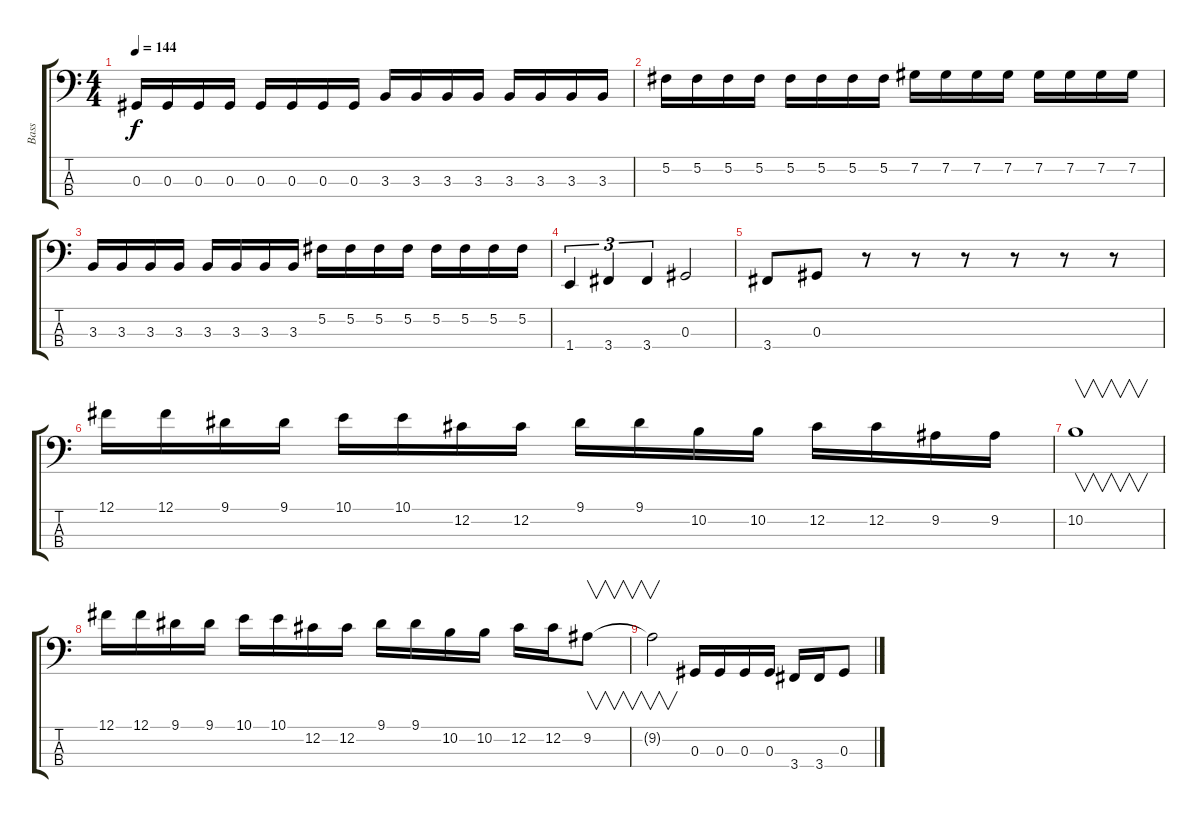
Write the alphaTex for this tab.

\track ("Bass" "Bass") {instrument electricbasspick}
\staff {score tabs}
\tuning (Gb2 Db2 Ab1 Eb1) {hide}
\ts (4 4)
\tempo 144
\clef f4
\ks c
0.3.16{dy f} 0.3.16 0.3.16 0.3.16 0.3.16 0.3.16 0.3.16 0.3.16 3.3.16 3.3.16 3.3.16 3.3.16 3.3.16 3.3.16 3.3.16 3.3.16 |
5.2.16 5.2.16 5.2.16 5.2.16 5.2.16 5.2.16 5.2.16 5.2.16 7.2.16 7.2.16 7.2.16 7.2.16 7.2.16 7.2.16 7.2.16 7.2.16 |
3.3.16 3.3.16 3.3.16 3.3.16 3.3.16 3.3.16 3.3.16 3.3.16 5.2.16 5.2.16 5.2.16 5.2.16 5.2.16 5.2.16 5.2.16 5.2.16 |
1.4.4{tu (3 2)} 3.4.4{tu (3 2)} 3.4.4{tu (3 2)} 0.3.2 |
3.4.8 0.3.8 r.8 r.8 r.8 r.8 r.8 r.8 |
12.1.16 12.1.16 9.1.16 9.1.16 10.1.16 10.1.16 12.2.16 12.2.16 9.1.16 9.1.16 10.2.16 10.2.16 12.2.16 12.2.16 9.2.16 9.2.16 |
10.2.1{v} |
12.1.16 12.1.16 9.1.16 9.1.16 10.1.16 10.1.16 12.2.16 12.2.16 9.1.16 9.1.16 10.2.16 10.2.16 12.2.16 12.2.16 9.2.8{v} |
9.2{t}.2{v} 0.3.16 0.3.16 0.3.16 0.3.16 3.4.16 3.4.16 0.3.8
